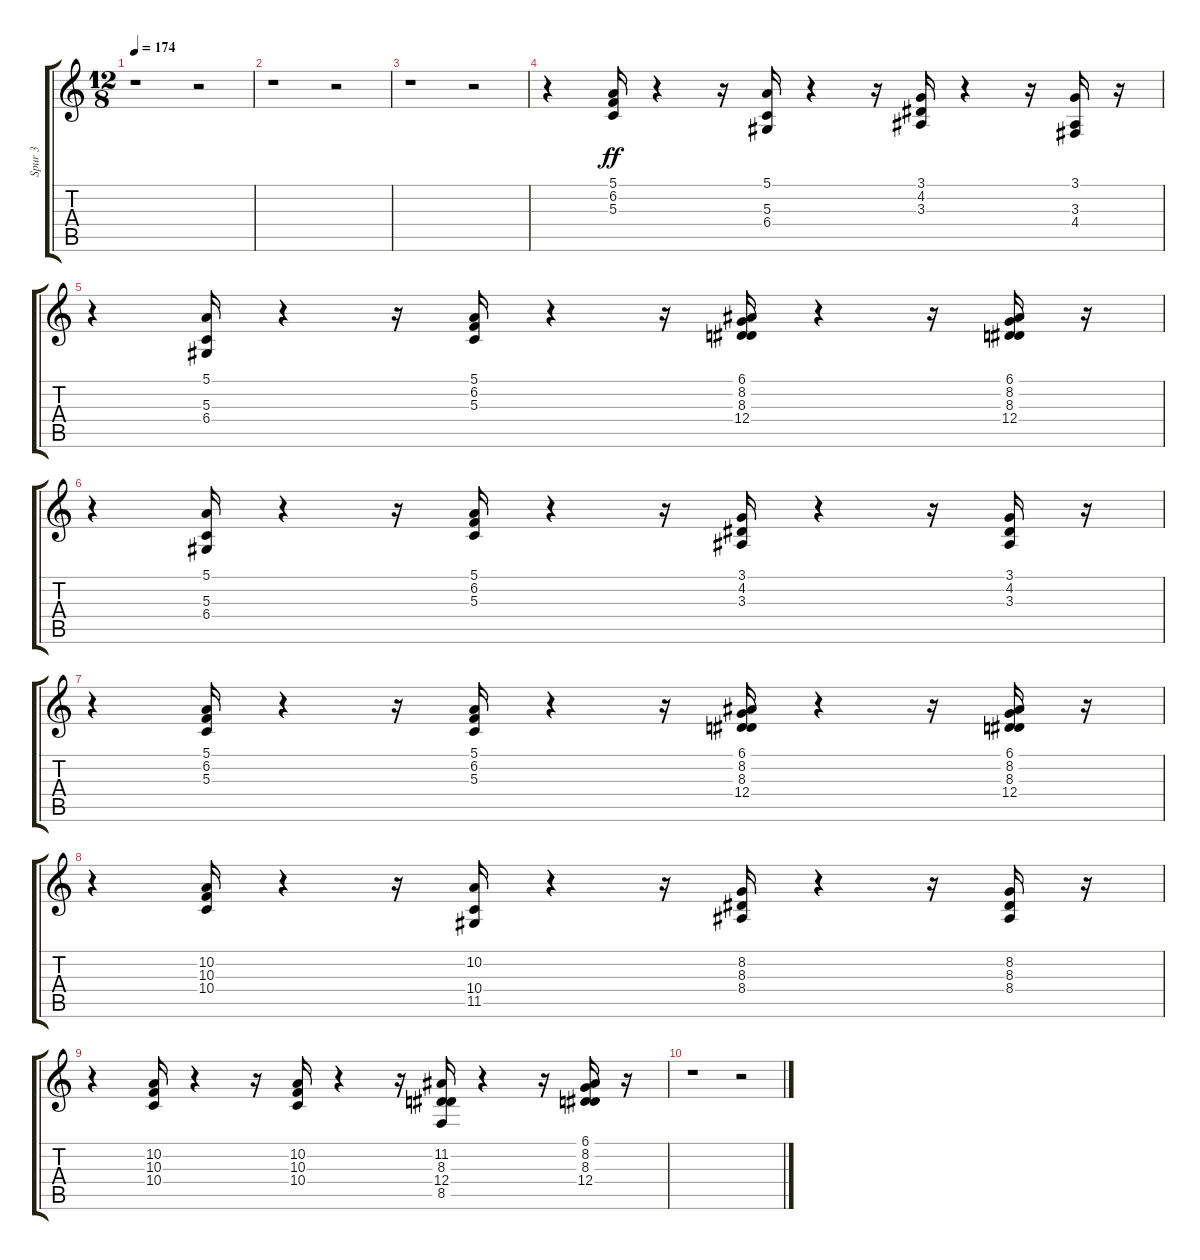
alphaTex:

\track ("Spur 3" "Spur 3") {instrument pad3polysynth}
\staff {score tabs}
\tuning (E4 B3 G3 D3 A2 E2) {hide}
\ts (12 8)
\tempo 174
\clef g2
\ks c
r.1{dy ff} r.2 |
r.1 r.2 |
r.1 r.2 |
r.4 (5.1 6.2 5.3).16 r.4 r.16 (5.1 5.3 6.4).16 r.4 r.16 (3.1 4.2 3.3).16 r.4 r.16 (3.1 3.3 4.4).16 r.16 |
r.4 (5.1 5.3 6.4).16 r.4 r.16 (5.1 6.2 5.3).16 r.4 r.16 (6.1 8.2 8.3 12.4).16 r.4 r.16 (6.1 8.2 8.3 12.4).16 r.16 |
r.4 (5.1 5.3 6.4).16 r.4 r.16 (5.1 6.2 5.3).16 r.4 r.16 (3.1 4.2 3.3).16 r.4 r.16 (3.1 4.2 3.3).16 r.16 |
r.4 (5.1 6.2 5.3).16 r.4 r.16 (5.1 6.2 5.3).16 r.4 r.16 (6.1 8.2 8.3 12.4).16 r.4 r.16 (6.1 8.2 8.3 12.4).16 r.16 |
r.4 (10.2 10.3 10.4).16 r.4 r.16 (10.2 10.4 11.5).16 r.4 r.16 (8.2 8.3 8.4).16 r.4 r.16 (8.2 8.3 8.4).16 r.16 |
r.4 (10.2 10.3 10.4).16 r.4 r.16 (10.2 10.3 10.4).16 r.4 r.16 (11.2 8.3 12.4 8.5).16 r.4 r.16 (6.1 8.2 8.3 12.4).16 r.16 |
r.1 r.2
